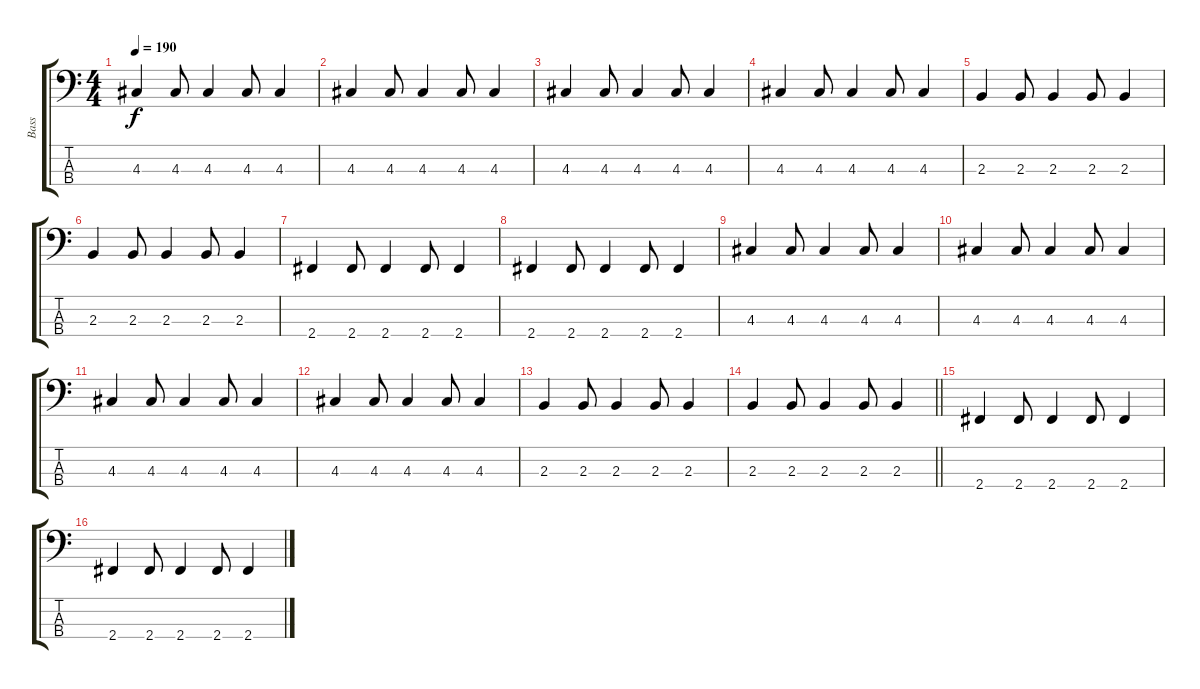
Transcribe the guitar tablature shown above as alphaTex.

\track ("Bass" "Bass") {instrument electricbasspick}
\staff {score tabs}
\tuning (G2 D2 A1 E1) {hide}
\ts (4 4)
\tempo 190
\clef f4
\ks c
4.3.4{dy f} 4.3.8 4.3.4 4.3.8 4.3.4 |
4.3.4 4.3.8 4.3.4 4.3.8 4.3.4 |
4.3.4 4.3.8 4.3.4 4.3.8 4.3.4 |
4.3.4 4.3.8 4.3.4 4.3.8 4.3.4 |
2.3.4 2.3.8 2.3.4 2.3.8 2.3.4 |
2.3.4 2.3.8 2.3.4 2.3.8 2.3.4 |
2.4.4 2.4.8 2.4.4 2.4.8 2.4.4 |
2.4.4 2.4.8 2.4.4 2.4.8 2.4.4 |
4.3.4 4.3.8 4.3.4 4.3.8 4.3.4 |
4.3.4 4.3.8 4.3.4 4.3.8 4.3.4 |
4.3.4 4.3.8 4.3.4 4.3.8 4.3.4 |
4.3.4 4.3.8 4.3.4 4.3.8 4.3.4 |
2.3.4 2.3.8 2.3.4 2.3.8 2.3.4 |
\barLineRight lightlight
2.3.4 2.3.8 2.3.4 2.3.8 2.3.4 |
2.4.4 2.4.8 2.4.4 2.4.8 2.4.4 |
2.4.4 2.4.8 2.4.4 2.4.8 2.4.4
